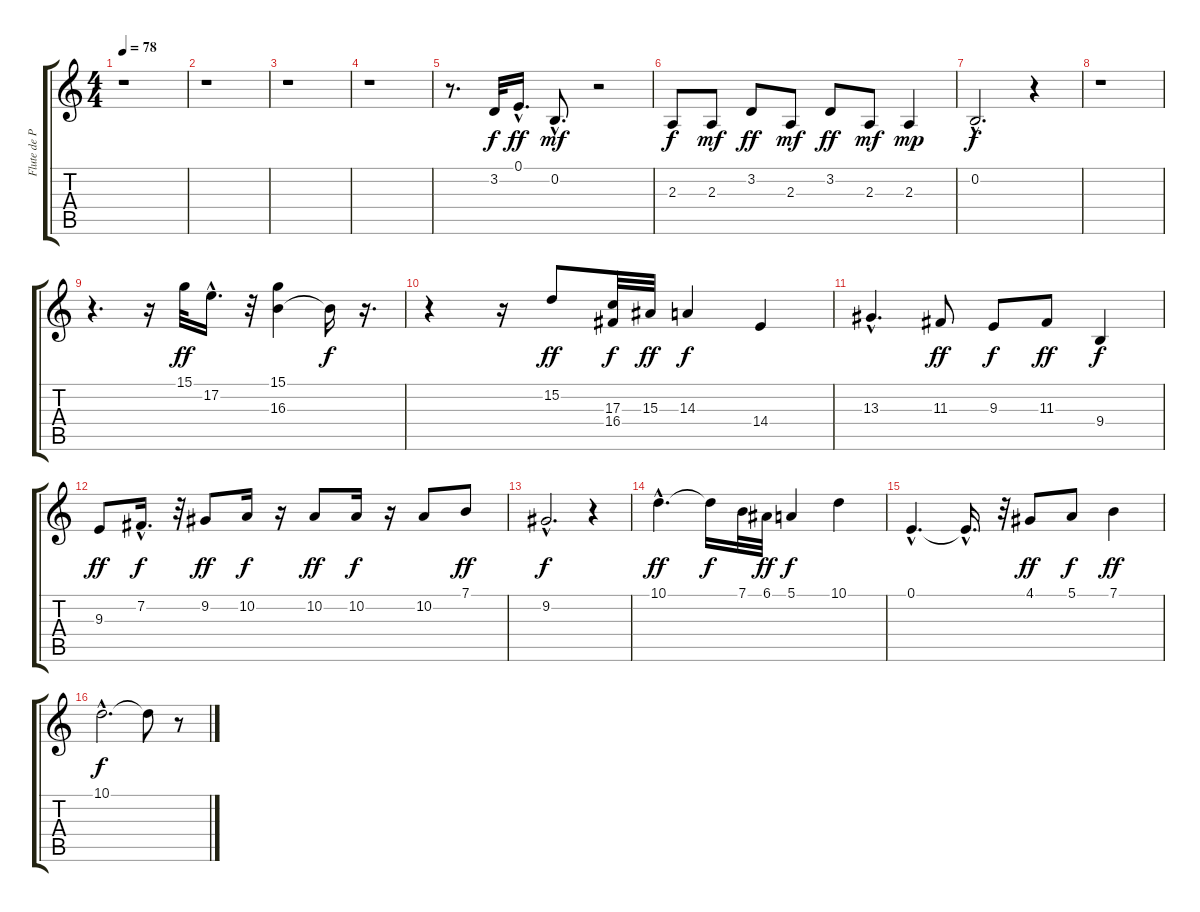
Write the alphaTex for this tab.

\track ("Flute de Pan" "Flute de P") {instrument shakuhachi}
\staff {score tabs}
\tuning (E4 B3 G3 D3 A2 E2) {hide}
\ts (4 4)
\tempo 78
\clef g2
\ks c
r.1{dy f} |
r.1 |
r.1 |
r.1 |
r.8{d} 3.2.32 0.1{hac}.16{d dy ff} 0.2{hac}.8{d dy mf} r.2 |
2.3.8{dy f} 2.3.8{dy mf} 3.2.8{dy ff} 2.3.8{dy mf} 3.2.8{dy ff} 2.3.8{dy mf} 2.3.4{dy mp} |
0.2{hac}.2{d dy f} r.4 |
r.1 |
r.4{d} r.16 15.1.32{dy ff} 17.2{hac}.16{d} r.32 (15.1 16.3).4 16.3{t}.16{dy f} r.16{d} |
r.4 r.16 15.2.8{dy ff} (17.3 16.4).32{dy f} 15.3.32{dy ff} 14.3.4{dy f} 14.4.4 |
13.3{hac}.4{d} 11.3.8{dy ff} 9.3.8{dy f} 11.3.8{dy ff} 9.4.4{dy f} |
9.3.8{dy ff} 7.2{hac}.16{d dy f} r.32 9.2.8{dy ff} 10.2.16{dy f} r.16 10.2.8{dy ff} 10.2.16{dy f} r.16 10.2.8 7.1.8{dy ff} |
9.2{hac}.2{d dy f} r.4 |
10.1{hac}.4{d dy ff} 10.1{t}.16{dy f} 7.1.32 6.1.32{dy ff} 5.1.4{dy f} 10.1.4 |
0.1{hac}.4{d} 0.1{hac t}.16{d} r.32 4.1.8{dy ff} 5.1.8{dy f} 7.1.4{dy ff} |
10.1{hac}.2{d dy f} 10.1{t}.8 r.8
